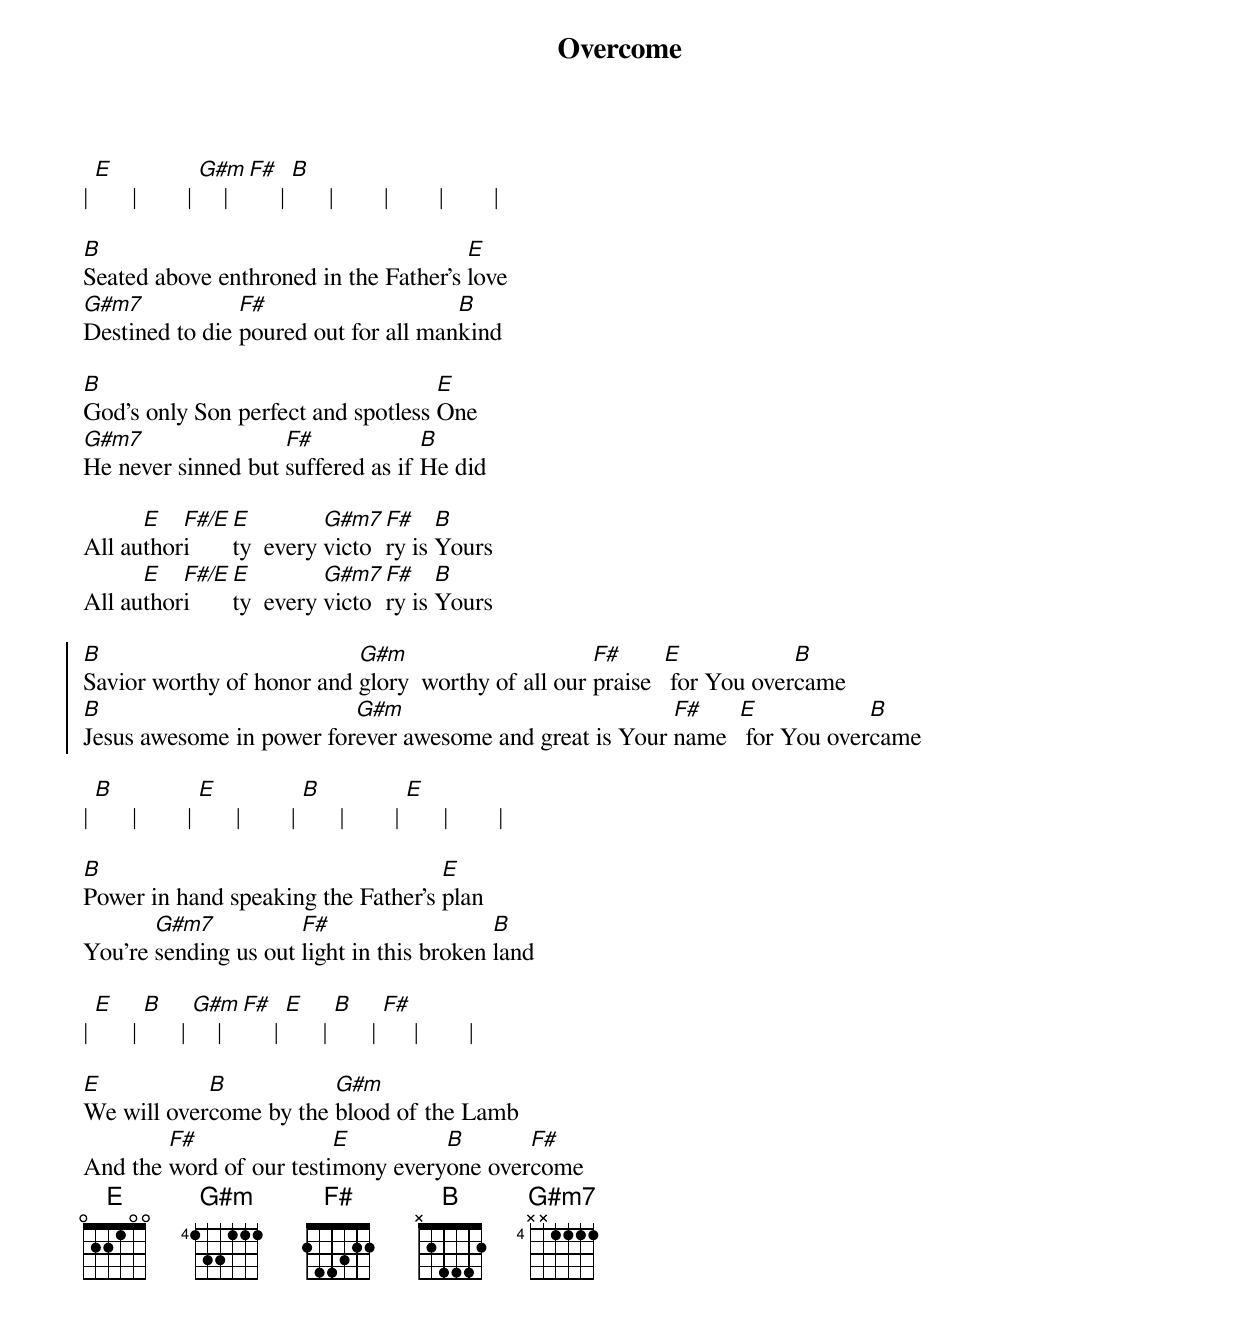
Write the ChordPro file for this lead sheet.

{title: Overcome}
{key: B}
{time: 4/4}
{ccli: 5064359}
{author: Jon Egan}
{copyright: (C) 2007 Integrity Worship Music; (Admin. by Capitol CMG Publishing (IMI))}

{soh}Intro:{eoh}
| [E]      |        | [G#m]    | [F#]     | [B]      |        |        |        |

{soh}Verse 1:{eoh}
[B]Seated above enthroned in the Father's [E]love
[G#m7]Destined to die [F#]poured out for all man[B]kind

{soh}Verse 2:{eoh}
[B]God's only Son perfect and spotless [E]One
[G#m7]He never sinned but [F#]suffered as if [B]He did

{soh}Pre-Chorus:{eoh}
All au[E]thor[F#/E]i[E]ty  every [G#m7]victo[F#]ry is [B]Yours
All au[E]thor[F#/E]i[E]ty  every [G#m7]victo[F#]ry is [B]Yours

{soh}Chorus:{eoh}
{start_of_chorus}
[B]Savior worthy of honor and [G#m]glory  worthy of all our [F#]praise  [E] for You over[B]came
[B]Jesus awesome in power for[G#m]ever awesome and great is Your [F#]name  [E] for You over[B]came
{end_of_chorus}

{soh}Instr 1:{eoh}
| [B]      |        | [E]      |        | [B]      |        | [E]      |        |

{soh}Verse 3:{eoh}
[B]Power in hand speaking the Father's [E]plan
You're [G#m7]sending us out [F#]light in this broken [B]land

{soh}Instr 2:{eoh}
| [E]      | [B]      | [G#m]    | [F#]     | [E]      | [B]      | [F#]     |        |

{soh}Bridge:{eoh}
{start_of_bridge}
[E]We will over[B]come by the [G#m]blood of the Lamb
And the [F#]word of our testi[E]mony every[B]one over[F#]come
{end_of_bridge}
